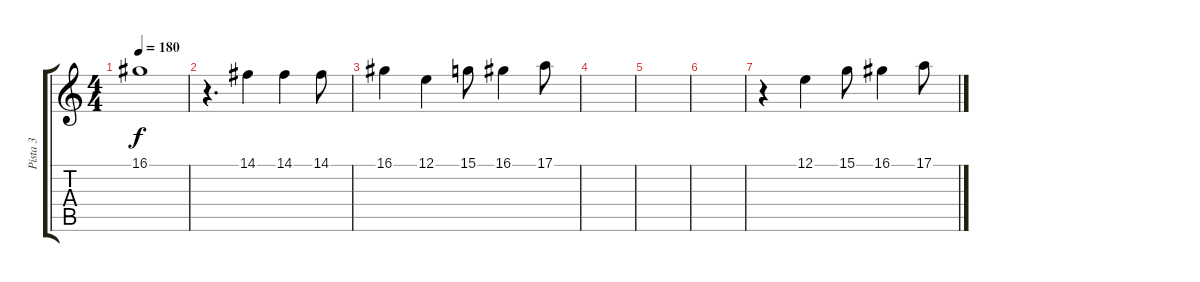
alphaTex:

\track ("Pista 3" "Pista 3") {instrument orchestrahit}
\staff {score tabs}
\tuning (E4 B3 G3 D3 A2 E2) {hide}
\ts (4 4)
\tempo 180
\clef g2
\ks c
16.1.1{dy f} |
r.4{d} 14.1.4 14.1.4 14.1.8 |
16.1.4{volume 9} 12.1.4 15.1.8 16.1.4 17.1.8 |
|
|
|
r.4{volume 12} 12.1.4 15.1.8 16.1.4 17.1.8
